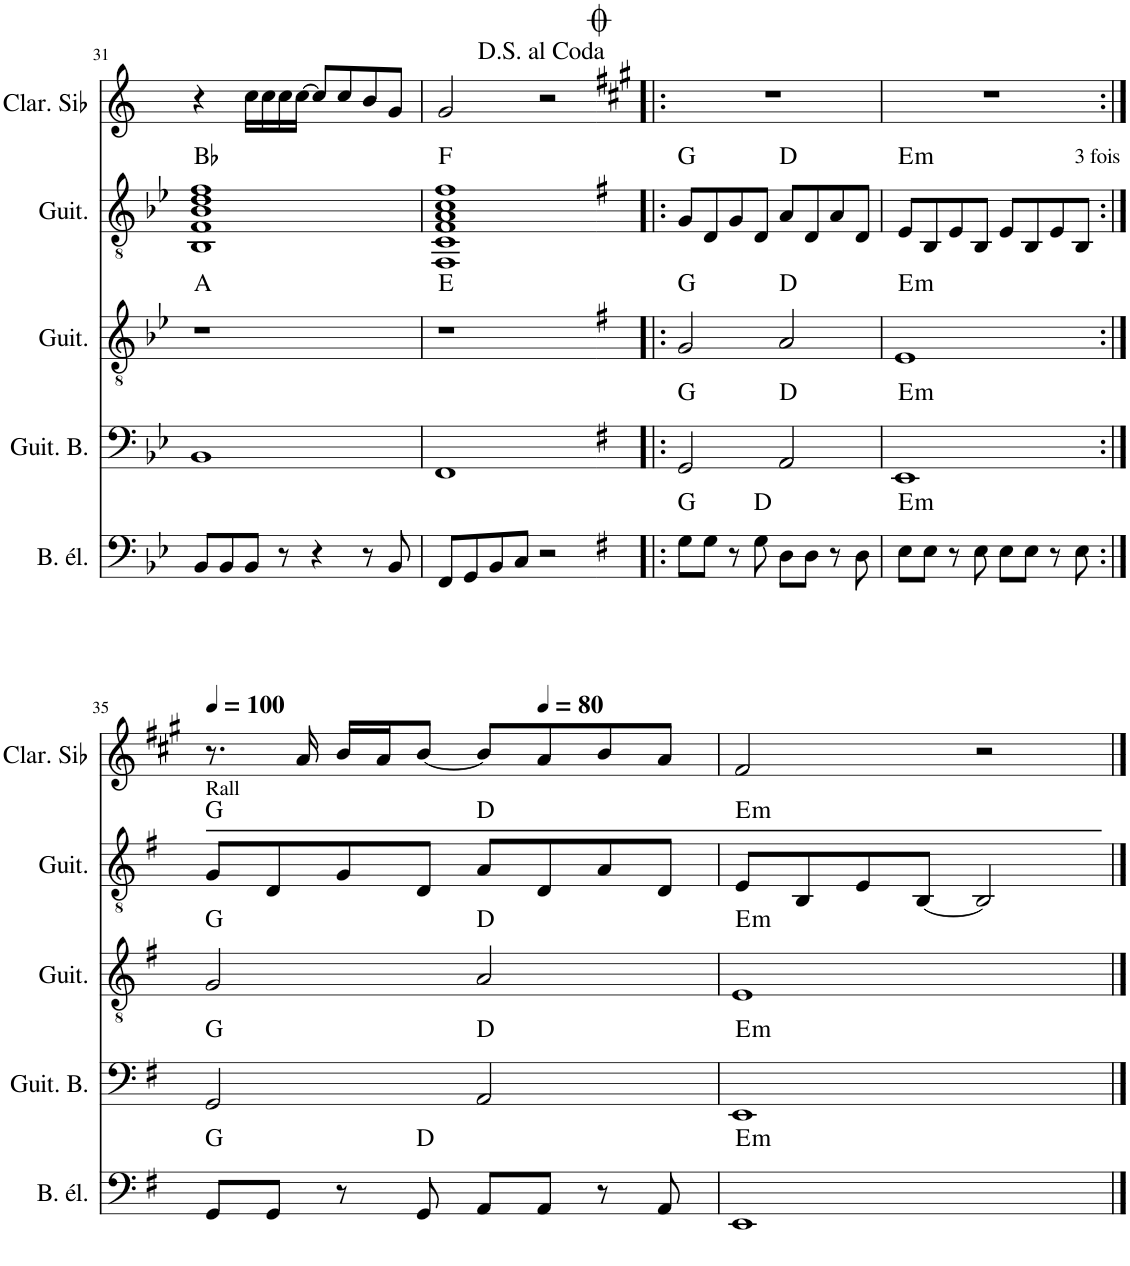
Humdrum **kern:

**kern	**harte	**kern	**harte	**kern	**harte	**kern	**harte	**kern
*part5	*part5	*part4	*part4	*part3	*part3	*part2	*part2	*part1
*staff5	*	*staff4	*	*staff3	*	*staff2	*	*staff1
*I"Basse électrique	*	*I"Guitare basse	*	*I"Guitare acoustique	*	*I"Guitare classique	*	*I"Clarinette en Sib
*I'B. él.	*	*I'Guit. B.	*	*I'Guit.	*	*I'Guit.	*	*I'Clar. Sib
!!LO:PB:g=z
*clefF4	*	*clefF4	*	*clefGv2	*	*clefGv2	*	*clefG2
*Trd7c12	*	*Trd7c12	*	*	*	*	*	*Trd1c2
*k[b-e-]	*	*k[b-e-]	*	*k[b-e-]	*	*k[b-e-]	*	*k[]
*M4/4	*	*M4/4	*	*M4/4	*	*M4/4	*	*M4/4
=31	=31	=31	=31	=31	=31	=31	=31	=31
8BB-/L	.	1BB-	.	1r	A:maj	1BB- 1F 1B- 1d 1f	Bb:maj	4r
8BB-/	.	.	.	.	.	.	.	.
8BB-/J	.	.	.	.	.	.	.	16cc\LL
.	.	.	.	.	.	.	.	16cc\
8r	.	.	.	.	.	.	.	16cc\
.	.	.	.	.	.	.	.	[16cc\JJ
4r	.	.	.	.	.	.	.	8cc/L]
.	.	.	.	.	.	.	.	8cc/
8r	.	.	.	.	.	.	.	8b/
8BB-/	.	.	.	.	.	.	.	8g/J
=32	=32	=32	=32	=32	=32	=32	=32	=32
8FF/L	.	1FF	.	1r	E:maj	1FF 1C 1F 1A 1c 1f	F:maj	2g/
8GG/	.	.	.	.	.	.	.	.
8BB-/	.	.	.	.	.	.	.	.
8C/J	.	.	.	.	.	.	.	.
2r	.	.	.	.	.	.	.	2r
=33!|:	=33!|:	=33!|:	=33!|:	=33!|:	=33!|:	=33!|:	=33!|:	=33!|:
*k[f#]	*	*k[f#]	*	*k[f#]	*	*k[f#]	*	*k[f#c#g#]
8G\L	G:maj	2GG/	G:maj	2G/	G:maj	8G/L	G:maj	1r
8G\J	.	.	.	.	.	8D/	.	.
8r	.	.	.	.	.	8G/	.	.
8G\	D:maj	.	.	.	.	8D/J	.	.
8D\L	.	2AA/	D:maj	2A/	D:maj	8A/L	D:maj	.
8D\J	.	.	.	.	.	8D/	.	.
8r	.	.	.	.	.	8A/	.	.
8D\	.	.	.	.	.	8D/J	.	.
=34	=34	=34	=34	=34	=34	=34	=34	=34
!	!LO:H:kt=m	!	!LO:H:kt=m	!	!LO:H:kt=m	!	!LO:H:kt=m	!
8E\L	E:min	1EE	E:min	1E	E:min	8E/L	E:min	1r
8E\J	.	.	.	.	.	8BB/	.	.
8r	.	.	.	.	.	8E/	.	.
8E\	.	.	.	.	.	8BB/J	.	.
8E\L	.	.	.	.	.	8E/L	.	.
8E\J	.	.	.	.	.	8BB/	.	.
8r	.	.	.	.	.	8E/	.	.
!	!	!	!	!	!	!LO:TX:a:t=3 fois	!	!
8E\	.	.	.	.	.	8BB/J	.	.
!!LO:LB:g=z
=35:|!	=35:|!	=35:|!	=35:|!	=35:|!	=35:|!	=35:|!	=35:|!	=35:|!
*	*	*	*	*	*	*	*	*MM100
!	!	!	!	!	!	!LO:TX:a:t=Rall	!	!
8GG/L	G:maj	2GG/	G:maj	2G/	G:maj	8G/L	G:maj	8.r
8GG/J	.	.	.	.	.	8D/	.	.
.	.	.	.	.	.	.	.	16a/
8r	.	.	.	.	.	8G/	.	16b/LL
.	.	.	.	.	.	.	.	16a/J
8GG/	D:maj	.	.	.	.	8D/J	.	[8b/J
8AA/L	.	2AA/	D:maj	2A/	D:maj	8A/L	D:maj	8b/L]
*	*	*	*	*	*	*	*	*MM80
8AA/J	.	.	.	.	.	8D/	.	8a/
8r	.	.	.	.	.	8A/	.	8b/
8AA/	.	.	.	.	.	8D/J	.	8a/J
=36	=36	=36	=36	=36	=36	=36	=36	=36
!	!LO:H:kt=m	!	!LO:H:kt=m	!	!LO:H:kt=m	!	!LO:H:kt=m	!
1EE	E:min	1EE	E:min	1E	E:min	8E/L	E:min	2f#/
.	.	.	.	.	.	8BB/	.	.
.	.	.	.	.	.	8E/	.	.
.	.	.	.	.	.	[8BB/J	.	.
.	.	.	.	.	.	2BB/]	.	2r
==	==	==	==	==	==	==	==	==
*-	*-	*-	*-	*-	*-	*-	*-	*-
